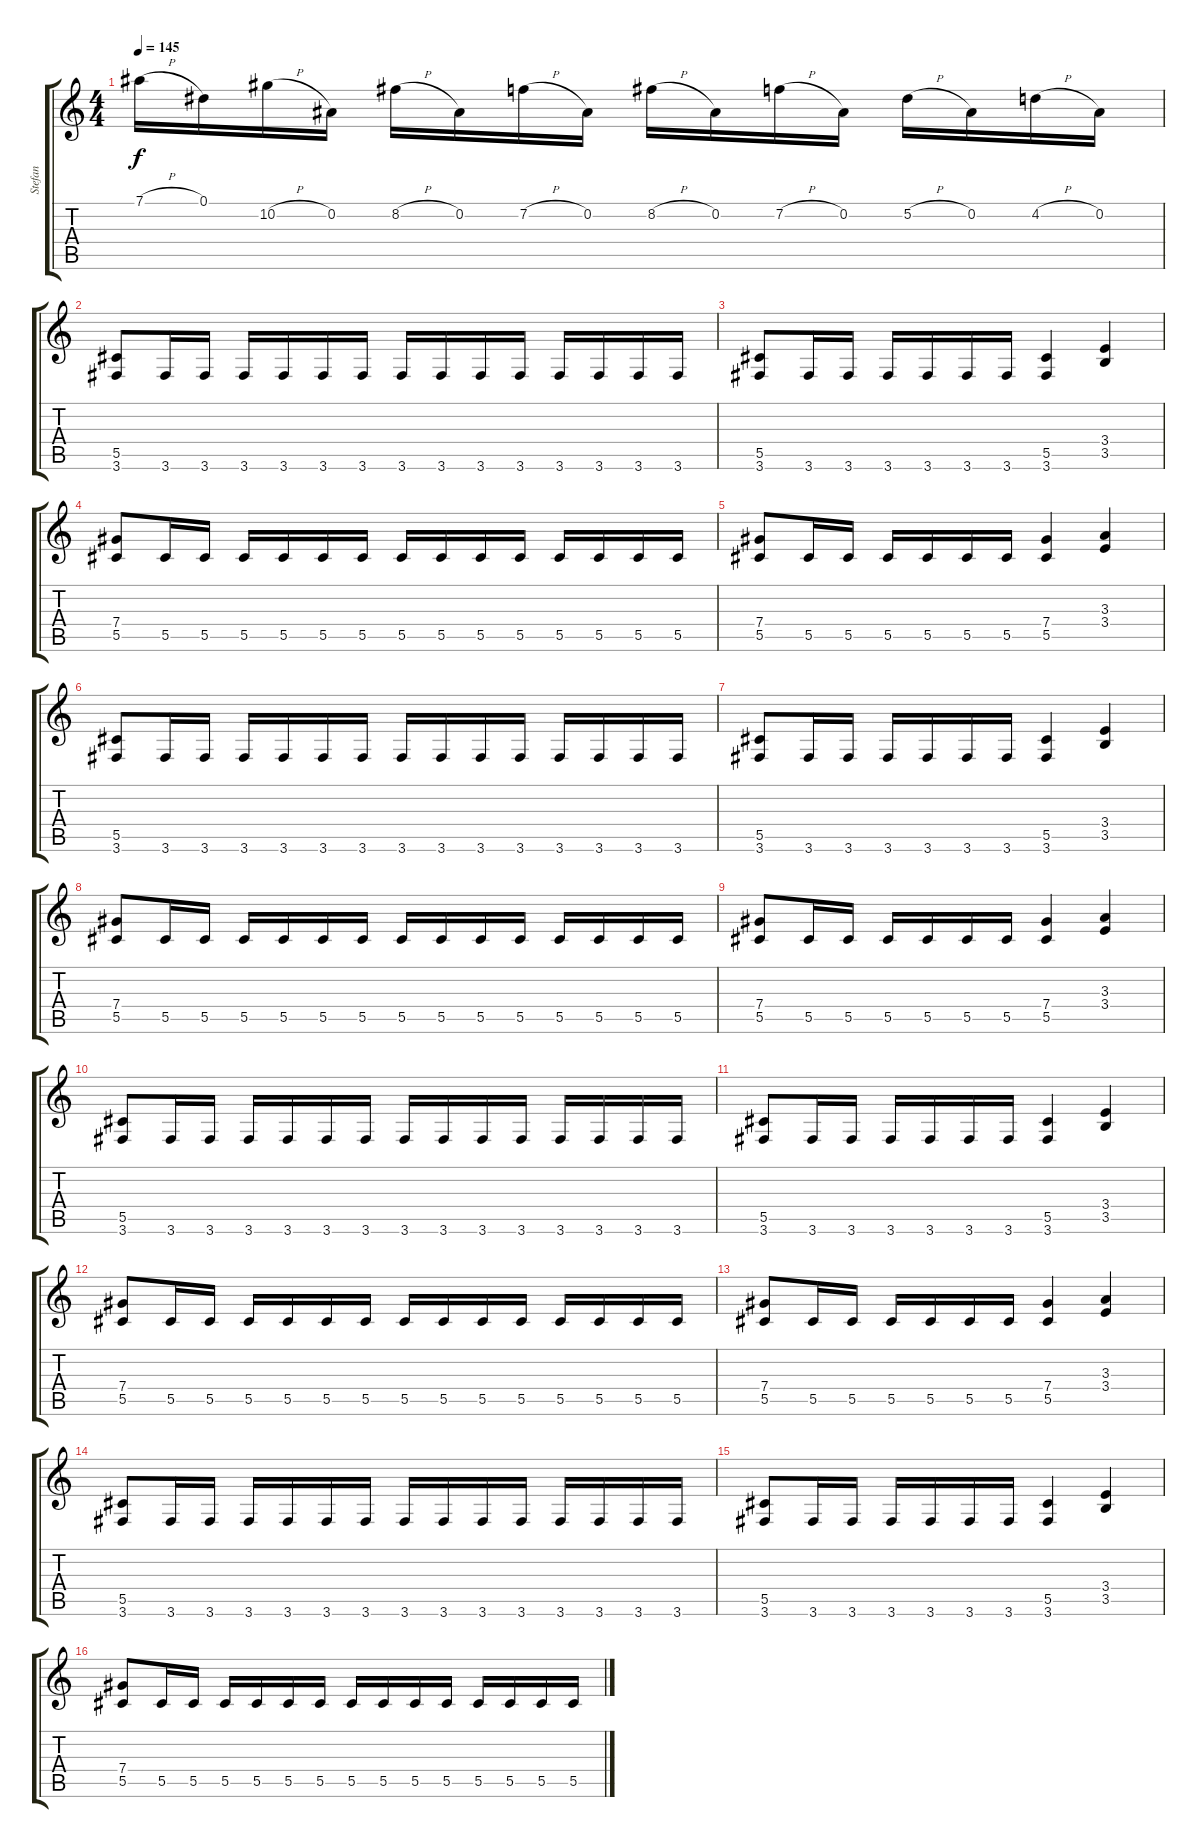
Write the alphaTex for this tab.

\track ("Stefan" "Stefan") {instrument distortionguitar}
\staff {score tabs}
\tuning (Eb4 Bb3 Gb3 Db3 Ab2 Eb2) {hide}
\ts (4 4)
\tempo 145
\clef g2
\ks c
7.1{h}.16{dy f} 0.1.16 10.2{h}.16 0.2.16 8.2{h}.16 0.2.16 7.2{h}.16 0.2.16 8.2{h}.16 0.2.16 7.2{h}.16 0.2.16 5.2{h}.16 0.2.16 4.2{h}.16 0.2.16 |
(5.5 3.6).8 3.6.16 3.6.16 3.6.16 3.6.16 3.6.16 3.6.16 3.6.16 3.6.16 3.6.16 3.6.16 3.6.16 3.6.16 3.6.16 3.6.16 |
(5.5 3.6).8 3.6.16 3.6.16 3.6.16 3.6.16 3.6.16 3.6.16 (5.5 3.6).4 (3.4 3.5).4 |
(7.4 5.5).8 5.5.16 5.5.16 5.5.16 5.5.16 5.5.16 5.5.16 5.5.16 5.5.16 5.5.16 5.5.16 5.5.16 5.5.16 5.5.16 5.5.16 |
(7.4 5.5).8 5.5.16 5.5.16 5.5.16 5.5.16 5.5.16 5.5.16 (7.4 5.5).4 (3.3 3.4).4 |
(5.5 3.6).8 3.6.16 3.6.16 3.6.16 3.6.16 3.6.16 3.6.16 3.6.16 3.6.16 3.6.16 3.6.16 3.6.16 3.6.16 3.6.16 3.6.16 |
(5.5 3.6).8 3.6.16 3.6.16 3.6.16 3.6.16 3.6.16 3.6.16 (5.5 3.6).4 (3.4 3.5).4 |
(7.4 5.5).8 5.5.16 5.5.16 5.5.16 5.5.16 5.5.16 5.5.16 5.5.16 5.5.16 5.5.16 5.5.16 5.5.16 5.5.16 5.5.16 5.5.16 |
(7.4 5.5).8 5.5.16 5.5.16 5.5.16 5.5.16 5.5.16 5.5.16 (7.4 5.5).4 (3.3 3.4).4 |
(5.5 3.6).8 3.6.16 3.6.16 3.6.16 3.6.16 3.6.16 3.6.16 3.6.16 3.6.16 3.6.16 3.6.16 3.6.16 3.6.16 3.6.16 3.6.16 |
(5.5 3.6).8 3.6.16 3.6.16 3.6.16 3.6.16 3.6.16 3.6.16 (5.5 3.6).4 (3.4 3.5).4 |
(7.4 5.5).8 5.5.16 5.5.16 5.5.16 5.5.16 5.5.16 5.5.16 5.5.16 5.5.16 5.5.16 5.5.16 5.5.16 5.5.16 5.5.16 5.5.16 |
(7.4 5.5).8 5.5.16 5.5.16 5.5.16 5.5.16 5.5.16 5.5.16 (7.4 5.5).4 (3.3 3.4).4 |
(5.5 3.6).8 3.6.16 3.6.16 3.6.16 3.6.16 3.6.16 3.6.16 3.6.16 3.6.16 3.6.16 3.6.16 3.6.16 3.6.16 3.6.16 3.6.16 |
(5.5 3.6).8 3.6.16 3.6.16 3.6.16 3.6.16 3.6.16 3.6.16 (5.5 3.6).4 (3.4 3.5).4 |
(7.4 5.5).8 5.5.16 5.5.16 5.5.16 5.5.16 5.5.16 5.5.16 5.5.16 5.5.16 5.5.16 5.5.16 5.5.16 5.5.16 5.5.16 5.5.16
